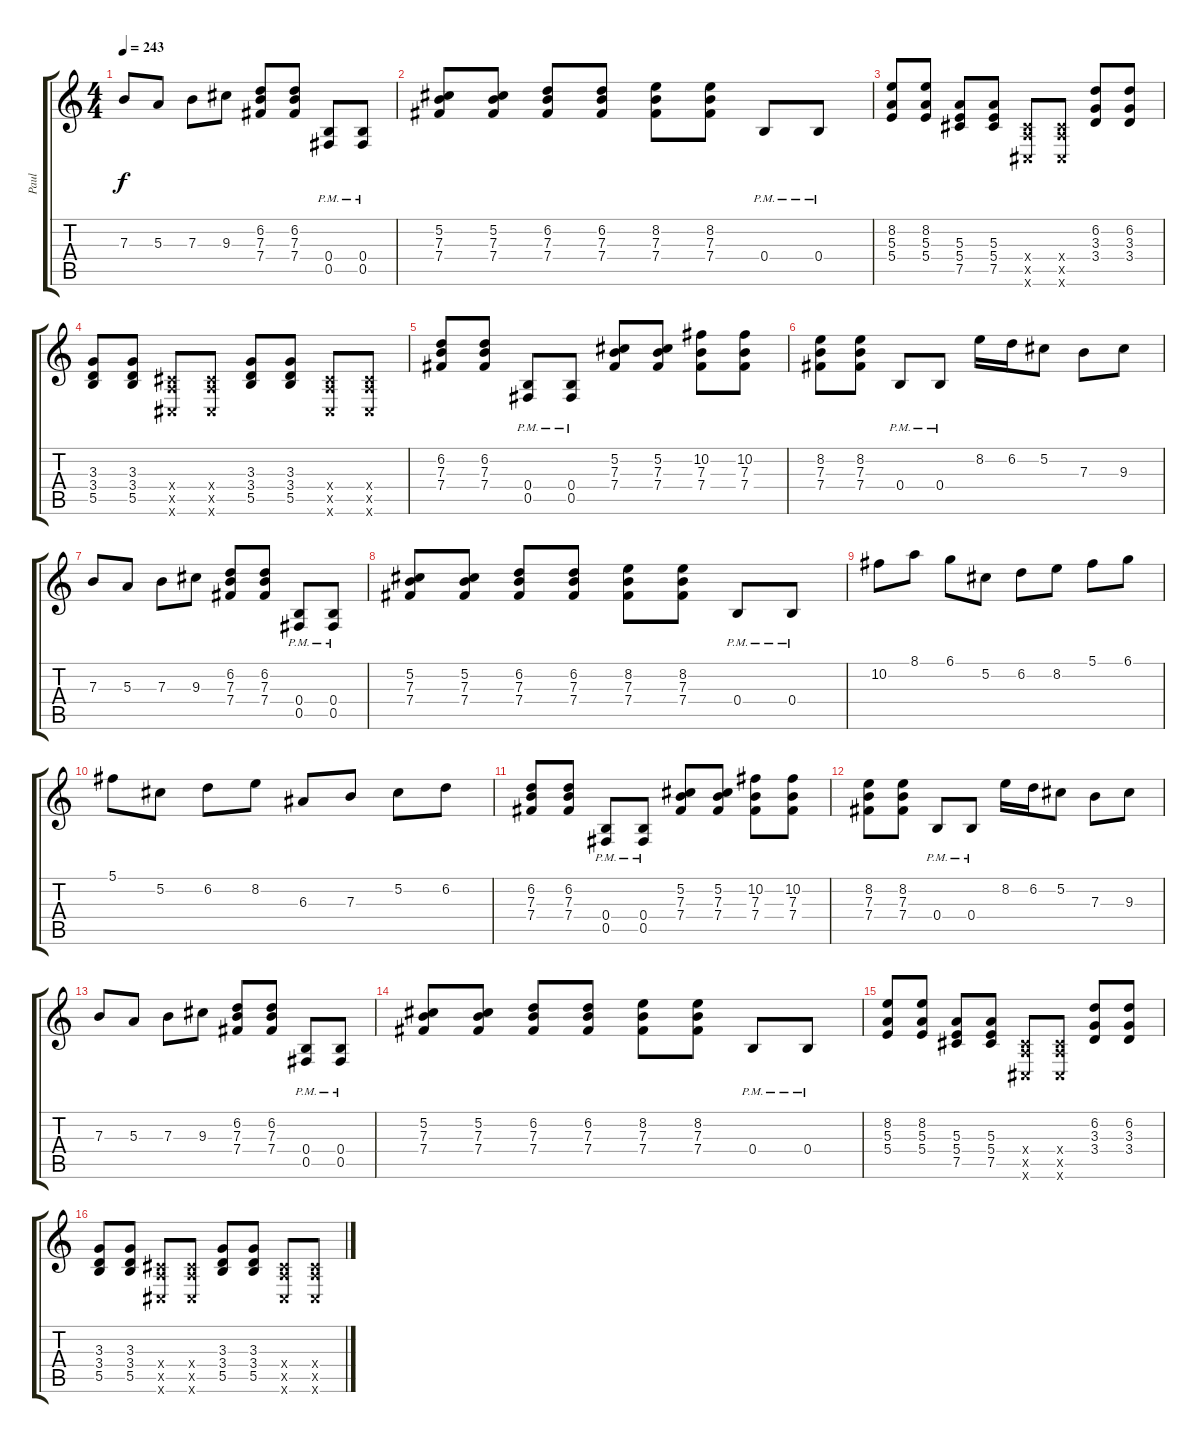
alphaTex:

\track ("Paul" "Paul") {instrument distortionguitar}
\staff {score tabs}
\tuning (Db4 Ab3 E3 B2 Gb2 Db2) {hide}
\ts (4 4)
\tempo 243
\clef g2
\ks c
7.3.8{dy f} 5.3.8 7.3.8 9.3.8 (6.2 7.3 7.4).8 (6.2 7.3 7.4).8 (0.4{pm} 0.5{pm}).8 (0.4{pm} 0.5{pm}).8 |
(5.2 7.3 7.4).8 (5.2 7.3 7.4).8 (6.2 7.3 7.4).8 (6.2 7.3 7.4).8 (8.2 7.3 7.4).8 (8.2 7.3 7.4).8 0.4{pm}.8 0.4{pm}.8 |
(8.2 5.3 5.4).8 (8.2 5.3 5.4).8 (5.3 5.4 7.5).8 (5.3 5.4 7.5).8 (2.4{x} 3.5{x} 0.6{x}).8 (2.4{x} 3.5{x} 0.6{x}).8 (6.2 3.3 3.4).8 (6.2 3.3 3.4).8 |
(3.3 3.4 5.5).8 (3.3 3.4 5.5).8 (2.4{x} 3.5{x} 0.6{x}).8 (2.4{x} 3.5{x} 0.6{x}).8 (3.3 3.4 5.5).8 (3.3 3.4 5.5).8 (2.4{x} 3.5{x} 0.6{x}).8 (2.4{x} 3.5{x} 0.6{x}).8 |
(6.2 7.3 7.4).8 (6.2 7.3 7.4).8 (0.4{pm} 0.5{pm}).8 (0.4{pm} 0.5{pm}).8 (5.2 7.3 7.4).8 (5.2 7.3 7.4).8 (10.2 7.3 7.4).8 (10.2 7.3 7.4).8 |
(8.2 7.3 7.4).8 (8.2 7.3 7.4).8 0.4{pm}.8 0.4{pm}.8 8.2.16 6.2.16 5.2.8 7.3.8 9.3.8 |
7.3.8 5.3.8 7.3.8 9.3.8 (6.2 7.3 7.4).8 (6.2 7.3 7.4).8 (0.4{pm} 0.5{pm}).8 (0.4{pm} 0.5{pm}).8 |
(5.2 7.3 7.4).8 (5.2 7.3 7.4).8 (6.2 7.3 7.4).8 (6.2 7.3 7.4).8 (8.2 7.3 7.4).8 (8.2 7.3 7.4).8 0.4{pm}.8 0.4{pm}.8 |
10.2.8 8.1.8 6.1.8 5.2.8 6.2.8 8.2.8 5.1.8 6.1.8 |
5.1.8 5.2.8 6.2.8 8.2.8 6.3.8 7.3.8 5.2.8 6.2.8 |
(6.2 7.3 7.4).8 (6.2 7.3 7.4).8 (0.4{pm} 0.5{pm}).8 (0.4{pm} 0.5{pm}).8 (5.2 7.3 7.4).8 (5.2 7.3 7.4).8 (10.2 7.3 7.4).8 (10.2 7.3 7.4).8 |
(8.2 7.3 7.4).8 (8.2 7.3 7.4).8 0.4{pm}.8 0.4{pm}.8 8.2.16 6.2.16 5.2.8 7.3.8 9.3.8 |
7.3.8 5.3.8 7.3.8 9.3.8 (6.2 7.3 7.4).8 (6.2 7.3 7.4).8 (0.4{pm} 0.5{pm}).8 (0.4{pm} 0.5{pm}).8 |
(5.2 7.3 7.4).8 (5.2 7.3 7.4).8 (6.2 7.3 7.4).8 (6.2 7.3 7.4).8 (8.2 7.3 7.4).8 (8.2 7.3 7.4).8 0.4{pm}.8 0.4{pm}.8 |
(8.2 5.3 5.4).8 (8.2 5.3 5.4).8 (5.3 5.4 7.5).8 (5.3 5.4 7.5).8 (2.4{x} 3.5{x} 0.6{x}).8 (2.4{x} 3.5{x} 0.6{x}).8 (6.2 3.3 3.4).8 (6.2 3.3 3.4).8 |
(3.3 3.4 5.5).8 (3.3 3.4 5.5).8 (2.4{x} 3.5{x} 0.6{x}).8 (2.4{x} 3.5{x} 0.6{x}).8 (3.3 3.4 5.5).8 (3.3 3.4 5.5).8 (2.4{x} 3.5{x} 0.6{x}).8 (2.4{x} 3.5{x} 0.6{x}).8
